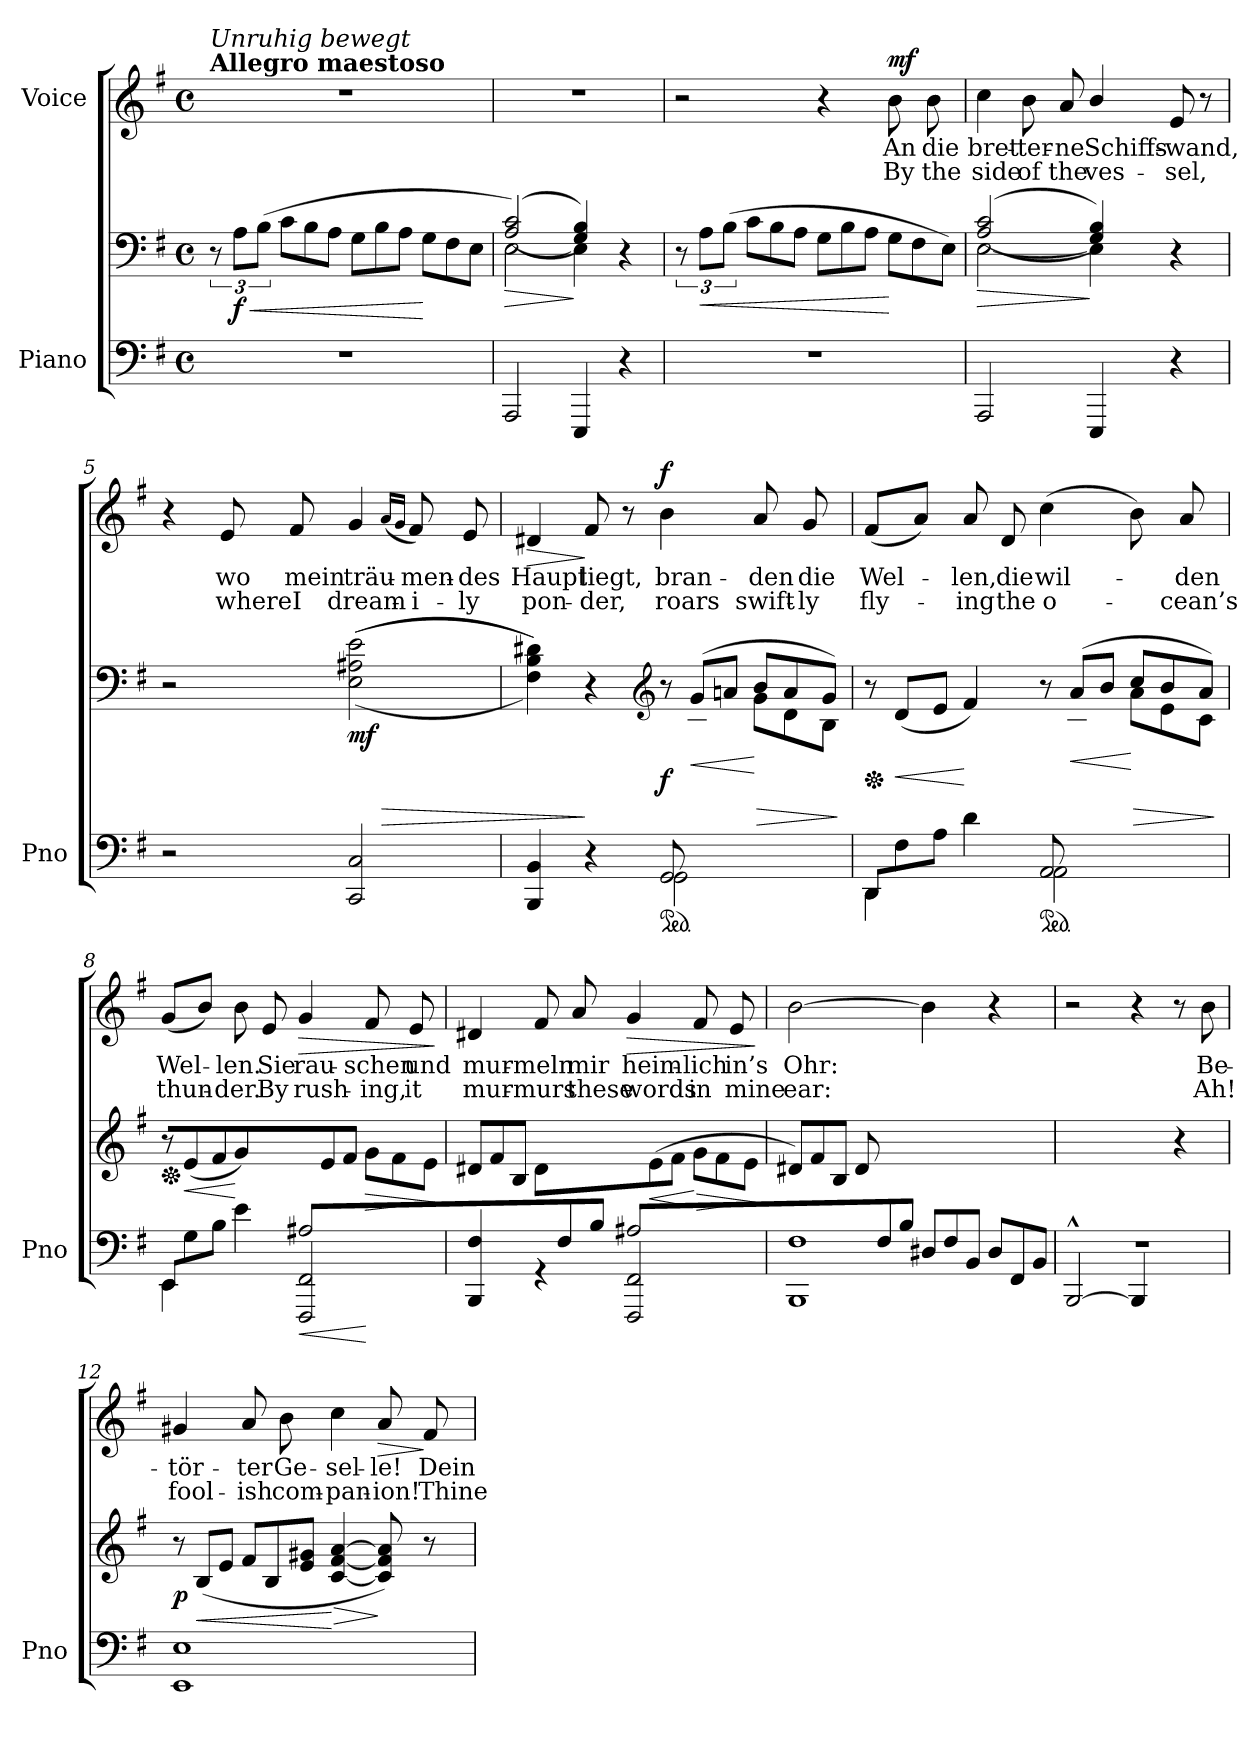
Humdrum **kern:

**kern	**kern	**dynam	**kern	**text	**text	**dynam
*part2	*part2	*part2	*part1	*part1	*part1	*part1
*staff3	*staff2	*staff2/3	*staff1	*staff1	*staff1	*staff1
*I"Piano	*	*	*I"Voice	*	*	*
*I'Pno	*	*	*	*	*	*
*clefF4	*clefF4	*	*clefG2	*	*	*
*k[f#]	*k[f#]	*	*k[f#]	*	*	*
*M4/4	*M4/4	*	*M4/4	*	*	*
*met(c)	*met(c)	*	*met(c)	*	*	*
=1	=1	=1	=1	=1	=1	=1
!	!	!	!LO:TX:a:B:t=Allegro maestoso	!	!	!
!	!	!	!LO:TX:i:t=Unruhig bewegt	!	!	!
1r	12r	.	1r	.	.	.
!	!	!LO:HP:b	!	!	!	!
!	!	!LO:DY:n=1:b	!	!	!	!
.	12A\L	< f	.	.	.	.
.	(12B\J	.	.	.	.	.
*	*Xtuplet	*	*	*	*	*
.	12c\L	.	.	.	.	.
.	12B\	.	.	.	.	.
.	12A\J	.	.	.	.	.
.	12G\L	.	.	.	.	.
.	12B\	.	.	.	.	.
.	12A\J	.	.	.	.	.
.	12G\L	[	.	.	.	.
.	12F#\	.	.	.	.	.
.	12E\J	.	.	.	.	.
=2	=2	=2	=2	=2	=2	=2
!	!	!LO:HP:b	!	!	!	!
*	*^	*	*	*	*	*
2AAA/	((2A/ 2c/)	[2E\	>	1r	.	.	.
4EEE/	4G/ 4B/))	4E\]	]	.	.	.	.
4r	4r	4ryy	.	.	.	.	.
*	*v	*v	*	*	*	*	*
=3	=3	=3	=3	=3	=3	=3
*	*tuplet	*	*	*	*	*
1r	12r	.	2r	.	.	.
!	!	!LO:HP:b	!	!	!	!
.	12A\L	<	.	.	.	.
.	(12B\J	.	.	.	.	.
*	*Xtuplet	*	*	*	*	*
.	12c\L	.	.	.	.	.
.	12B\	.	.	.	.	.
.	12A\J	.	.	.	.	.
.	12G\L	.	4r	.	.	.
.	12B\	.	.	.	.	.
.	12A\J	.	.	.	.	.
!	!	!	!	!	!	!LO:DY:a
.	12G\L	[	8b\	An	By	mf
.	12F#\	.	.	.	.	.
.	.	.	8b\	die	the	.
.	12E\J)	.	.	.	.	.
=4	=4	=4	=4	=4	=4	=4
!	!	!LO:HP:b	!	!	!	!
*	*^	*	*	*	*	*
2AAA/	((2A/ 2c/	[2E\	>	4cc\	bret-	side	.
.	.	.	.	8b\	-ter-	of	.
.	.	.	.	8a/	-ne	the	.
4EEE/	4G/ 4B/))	4E\]	]	4b/	Schiffs-	ves-	.
4r	4r	4ryy	.	8e/	-wand,	-sel,	.
.	.	.	.	8r	.	.	.
*	*v	*v	*	*	*	*	*
=5	=5	=5	=5	=5	=5	=5
2r	2r	.	4r	.	.	.
.	.	.	8e/	wo	where	.
.	.	.	8f#/	mein	I	.
!	!	!LO:HP:b	!	!	!	!
!	!	!LO:DY:n=1:b	!	!	!	!
2CC/ 2C/	(((<2E\ 2A#X\ 2e\	> mf	4g/	träu-	dream-	.
.	.	.	(16qa/LL	.	.	.
.	.	.	16qg/JJ	.	.	.
.	.	.	8f#/)	-men-	-i-	.
.	.	.	8e/	-des	-ly	.
=6	=6	=6	=6	=6	=6	=6
*^	*^	*	*	*	*	*
!	!	!	!	!	!	!	!	!LO:HP:b
4BBB/ 4BB/	2ryy	4F#\ 4B\ 4d#X\)))	12%7ryy	.	4d#X/	Haupt	pon-	>
4r	.	4r	.	]	8f#/	liegt,	-der,	]
.	.	.	.	.	8r	.	.	.
*	*	*clefG2	*	*	*	*	*	*
*ped	*	*	*	*	*	*	*	*
*Xtuplet	*	*	*	*	*	*	*	*
!LO:N:head=open	!	!	!	!LO:DY:b	!	!	!	!LO:DY:a
12GG/L	2GG\	12r	.	f	4b\	bran-	roars	f
!	!	!	!	!LO:HP:b	!	!	!	!
12%5ryy	.	(>12g/L	12B\	<	.	.	.	.
.	.	12an/J	12dn\J	.	.	.	.	.
!	!	!	!	!LO:HP:n=1:b	!	!	!	!
.	.	12b/L	12g\L	[ >	8a/	-den	swift-	.
.	.	12a/	12d\	.	.	.	.	.
.	.	.	.	.	8g/	die	-ly	.
.	.	12g/J)	12B\J	.	.	.	.	.
*v	*v	*	*	*	*	*	*	*
*	*v	*v	*	*	*	*	*
.	.	]	.	.	.	.
=7	=7	=7	=7	=7	=7	=7
*^	*	*	*	*	*	*
*	*	*Xped	*	*	*	*	*
*	*	*^	*	*	*	*	*
12DD/L	4DD\	12r	12%7ryy	.	(8f#/L	Wel-	fly-	.
!	!	!	!	!LO:HP:b	!	!	!	!
12F#\	.	(12d/L	.	<	.	.	.	.
.	.	.	.	.	8a/J)	.	.	.
12A\J	.	12e/J	.	.	.	.	.	.
4d\	4ryy	4f#/)	.	[	8a/	-len,	-ing	.
.	.	.	.	.	8d/	die	the	.
*ped	*	*	*	*	*	*	*	*
!LO:N:head=open	!	!	!	!	!	!	!	!
12AA/L	2AA\	12r	.	.	(4cc\	wil-	o-	.
!	!	!	!	!LO:HP:b	!	!	!	!
12%5ryy	.	(>12a/L	12c\	<	.	.	.	.
.	.	12b/J	12e\J	.	.	.	.	.
!	!	!	!	!LO:HP:n=1:b	!	!	!	!
.	.	12cc/L	12a\L	[ >	8b\)	.	.	.
.	.	12b/	12e\	.	.	.	.	.
.	.	.	.	.	8a/	-den	-cean’s	.
.	.	12a/J)	12c\J	.	.	.	.	.
*v	*v	*	*	*	*	*	*	*
*	*v	*v	*	*	*	*	*
.	.	]	.	.	.	.
=8	=8	=8	=8	=8	=8	=8
*^	*	*	*	*	*	*
*	*^	*	*	*	*	*	*
*	*	*	*Xped	*	*	*	*	*
2ryy	12EE/L	4EE\	12r	.	(8g/L	Wel-	thun-	.
!	!	!	!	!LO:HP:b	!	!	!	!
.	12G\	.	(12e/L	<	.	.	.	.
.	.	.	.	.	8b/J)	.	.	.
.	12B\J	.	12f#/J	.	.	.	.	.
.	4e\	2.ryy	4g/)	[	8b\	-len.	-der.	.
.	.	.	.	.	8e/	Sie	By	.
!LO:N:head=open	!	!	!	!LO:HP:b=2	!	!	!	!LO:HP:b
12A#X/L	2FFF#/ 2FF#/	.	12ryy	<	4g/	rau-	rush-	>
12%5ryy	.	.	(12e\	.	.	.	.	.
.	.	.	12f#\J	.	.	.	.	.
!	!	!	!	!LO:HP:n=1:b	!	!	!	!
.	.	.	12g\L	[ >	8f#/	-schen	-ing,	.
.	.	.	12f#\	.	.	.	.	.
.	.	.	.	.	8e/	und	it	.
.	.	.	12e\J	.	.	.	.	.
*v	*v	*v	*	*	*	*	*	*
.	.	]	.	.	.	]
=9	=9	=9	=9	=9	=9	=9
*^	*	*	*	*	*	*
3ryy	4BBB/ 4F#/	12d#X/L	.	4d#X/	mur-	mur-	.
.	.	12f#/	.	.	.	.	.
.	.	12B/J	.	.	.	.	.
.	4r	12d#/L	.	8f#/	-meln	-murs	.
12F#/	.	4ryy	.	.	.	.	.
.	.	.	.	8a/	mir	these	.
12B/J	.	.	.	.	.	.	.
!LO:N:head=open	!	!	!	!	!	!	!LO:HP:b
12A#X/L)	2FFF#/ 2FF#/	.	.	4g/	heim-	words	>
!	!	!	!LO:HP:b	!	!	!	!
12%5ryy	.	(12e\	<	.	.	.	.
.	.	12f#\J	.	.	.	.	.
!	!	!	!LO:HP:n=1:b	!	!	!	!
.	.	12g\L	[ >	8f#/	-lich	in	.
.	.	12f#\	.	.	.	.	.
.	.	.	.	8e/	in’s	mine	.
.	.	12e\J	.	.	.	.	.
*v	*v	*	*	*	*	*	*
.	.	]	.	.	.	]
=10	=10	=10	=10	=10	=10	=10
*^	*	*	*	*	*	*
3ryy	1BBB 1F#	(>12d#X/L)	.	[2b\	Ohr:	ear:	.
.	.	12f#/	.	.	.	.	.
.	.	12B/J	.	.	.	.	.
.	.	12d#/L	.	.	.	.	.
12F#/	.	3%2ryy	.	.	.	.	.
12B/J	.	.	.	.	.	.	.
12D#X/L	.	.	.	4b\]	.	.	.
12F#/	.	.	.	.	.	.	.
12BB/J	.	.	.	.	.	.	.
12D#/L	.	.	.	4r	.	.	.
12FF#/	.	.	.	.	.	.	.
12BB/J	.	.	.	.	.	.	.
=11	=11	=11	=11	=11	=11	=11	=11
*	*^	*	*	*	*	*	*
[2BBB^^/)	1r	2.ryy	2.ryy	.	2r	.	.	.
4BBB/]	.	.	.	.	4r	.	.	.
4ryy	.	4ryy	4r	.	8r	.	.	.
.	.	.	.	.	8b\	Be-	Ah!	.
*v	*v	*v	*	*	*	*	*	*
=12	=12	=12	=12	=12	=12	=12
!	!	!LO:DY:b	!	!	!	!
1EE 1E	12r	p	4g#X/	-tör-	fool-	.
!	!	!LO:HP:b	!	!	!	!
.	(>12B/L	<	.	.	.	.
.	12e/J	.	.	.	.	.
.	12f#/L	.	8a/	-ter	-ish	.
.	12B/	.	.	.	.	.
.	.	.	8b\	Ge-	com-	.
.	12e/ 12g#X/J	.	.	.	.	.
!	!	!LO:HP:n=1:b	!	!	!	!
.	[4c/ [4f#/ [4a/	[ >	4cc\	-sel-	-pan-	.
!	!	!	!	!	!	!LO:HP:b
.	8c/] 8f#/] 8a/])	]	8a/	-le!	-ion!	>
.	8r	.	8f#/	Dein	Thine	]
=	=	=	=	=	=	=
*-	*-	*-	*-	*-	*-	*-
